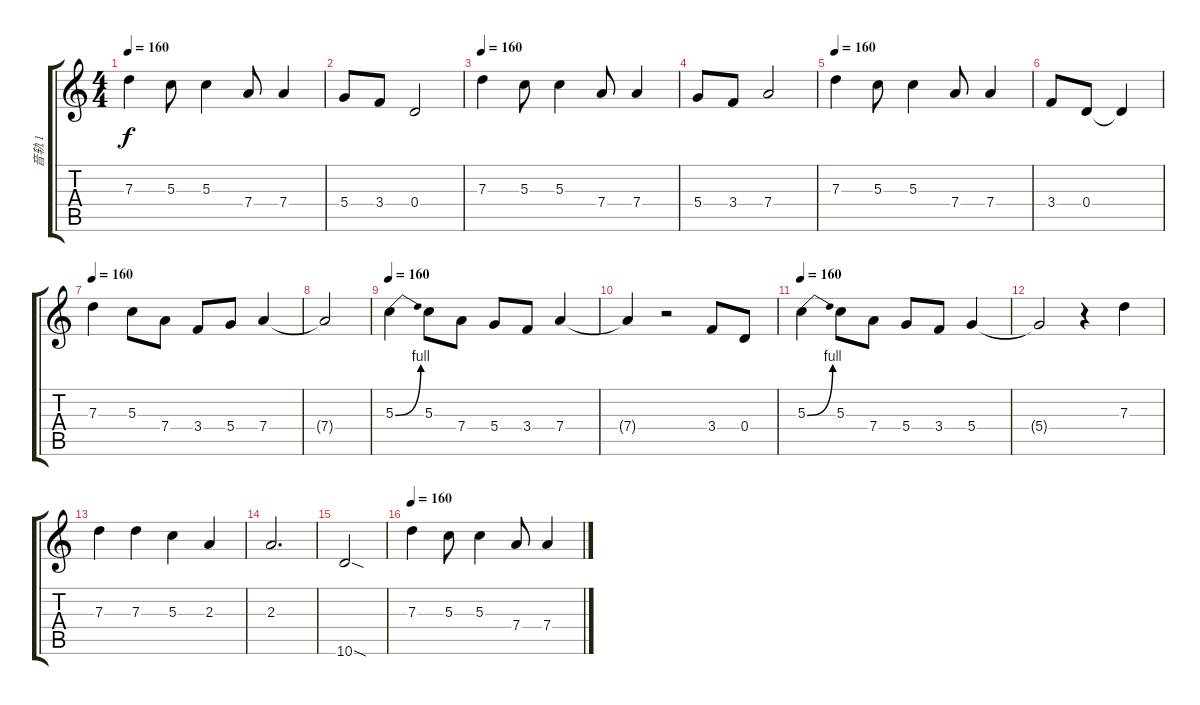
\track ("音轨 1" "音轨 1") {instrument electricguitarclean}
\staff {score tabs}
\tuning (E4 B3 G3 D3 A2 E2) {hide}
\ts (4 4)
\tempo 160
\clef g2
\ks c
7.3.4{txt "" dy f} 5.3.8 5.3.4 7.4.8 7.4.4 |
5.4.8 3.4.8 0.4.2 |
\tempo 160
7.3.4 5.3.8 5.3.4 7.4.8 7.4.4 |
5.4.8 3.4.8 7.4.2 |
\tempo 160
7.3.4 5.3.8 5.3.4 7.4.8 7.4.4 |
3.4.8 0.4.8 0.4{t}.4 |
\tempo 160
7.3.4 5.3.8 7.4.8 3.4.8 5.4.8 7.4.4 |
7.4{t}.2 |
\tempo 160
5.3{be (bend 0 0 60 4)}.4 5.3.8 7.4.8 5.4.8 3.4.8 7.4.4 |
7.4{t}.4 r.2 3.4.8 0.4.8 |
\tempo 160
5.3{be (bend 0 0 60 4)}.4 5.3.8 7.4.8 5.4.8 3.4.8 5.4.4 |
5.4{t}.2 r.4 7.3.4 |
7.3.4 7.3.4 5.3.4 2.3.4 |
2.3.2{d} |
10.6{sod}.2 |
\tempo 160
7.3.4 5.3.8 5.3.4 7.4.8 7.4.4
